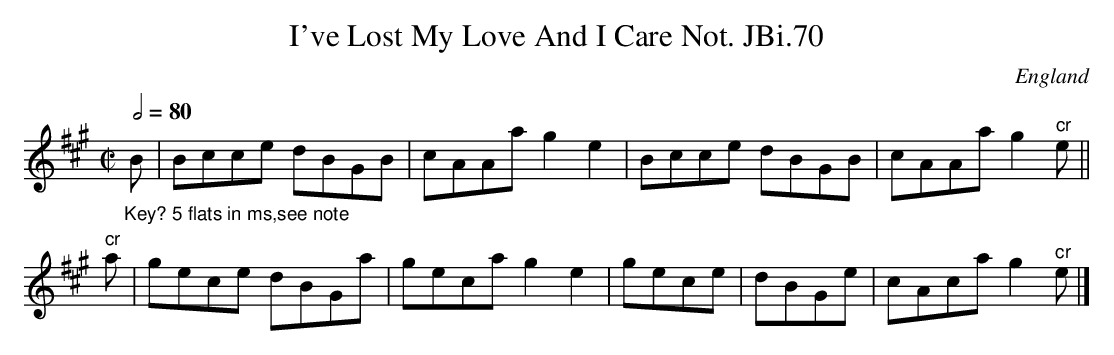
X:1
T:I've Lost My Love And I Care Not. JBi.70
M:C|
L:1/8
Q:1/2=80
O:England
K:A major
"_Key? 5 flats in ms,see note"\
B|Bcce dBGB|cAAa g2e2|Bcce dBGB|cAAa g2"^cr"e||!
"^cr"a|gece dBGa|geca g2e2|gece|dBGe|cAca g2"^cr"e|]
